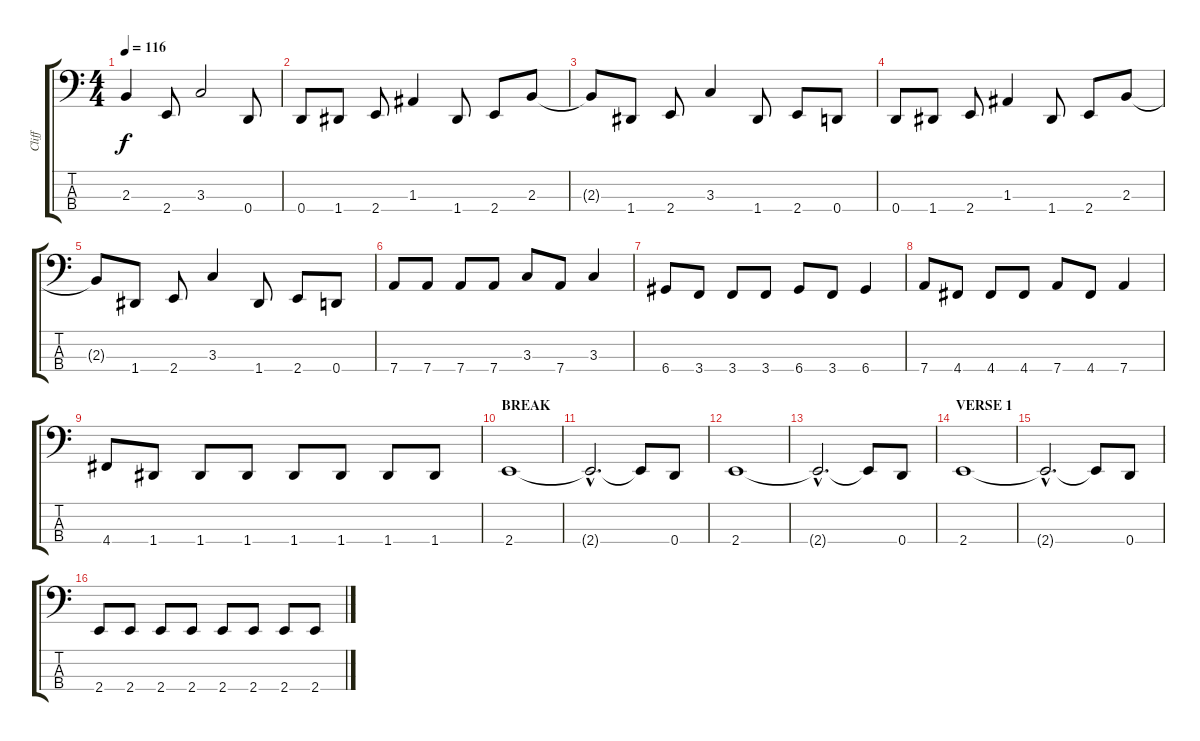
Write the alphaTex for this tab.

\track ("Cliff" "Cliff") {instrument electricbassfinger}
\staff {score tabs}
\tuning (G2 D2 A1 D1) {hide}
\ts (4 4)
\tempo 116
\clef f4
\ks c
2.3{t}.4{dy f} 2.4.8 3.3.2 0.4.8 |
0.4.8 1.4.8 2.4.8 1.3.4 1.4.8 2.4.8 2.3.8 |
2.3{t}.8 1.4.8 2.4.8 3.3.4 1.4.8 2.4.8 0.4.8 |
0.4.8 1.4.8 2.4.8 1.3.4 1.4.8 2.4.8 2.3.8 |
2.3{t}.8 1.4.8 2.4.8 3.3.4 1.4.8 2.4.8 0.4.8 |
7.4.8 7.4.8 7.4.8 7.4.8 3.3.8 7.4.8 3.3.4 |
6.4.8 3.4.8 3.4.8 3.4.8 6.4.8 3.4.8 6.4.4 |
7.4.8 4.4.8 4.4.8 4.4.8 7.4.8 4.4.8 7.4.4 |
4.4.8 1.4.8 1.4.8 1.4.8 1.4.8 1.4.8 1.4.8 1.4.8 |
\section ("" "BREAK")
2.4.1 |
2.4{hac t}.2{d} 2.4{t}.8 0.4.8 |
2.4.1 |
2.4{hac t}.2{d} 2.4{t}.8 0.4.8 |
\section ("" "VERSE 1")
2.4.1 |
2.4{hac t}.2{d} 2.4{t}.8 0.4.8 |
2.4.8 2.4.8 2.4.8 2.4.8 2.4.8 2.4.8 2.4.8 2.4.8
